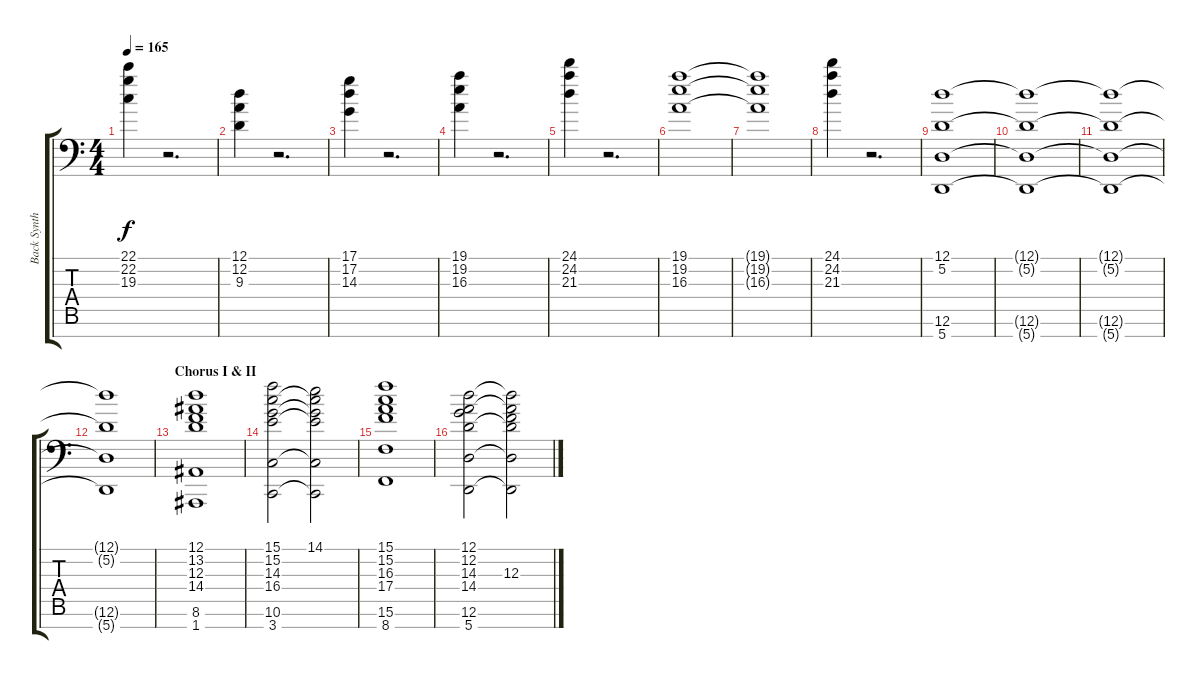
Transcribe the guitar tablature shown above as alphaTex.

\track ("Back Synth" "Back Synth") {instrument stringensemble1}
\staff {score tabs}
\tuning (D4 A3 F3 C3 G2 D2 A1) {hide}
\ts (4 4)
\tempo 165
\clef f4
\ks c
(22.1 22.2 19.3).4{dy f} r.2{d} |
(12.1 12.2 9.3).4 r.2{d} |
(17.1 17.2 14.3).4 r.2{d} |
(19.1 19.2 16.3).4 r.2{d} |
(24.1 24.2 21.3).4 r.2{d} |
(19.1 19.2 16.3).1 |
(19.1{t} 19.2{t} 16.3{t}).1 |
(24.1 24.2 21.3).4 r.2{d} |
(12.1 5.2 12.6 5.7).1 |
(12.1{t} 5.2{t} 12.6{t} 5.7{t}).1 |
(12.1{t} 5.2{t} 12.6{t} 5.7{t}).1 |
(12.1{t} 5.2{t} 12.6{t} 5.7{t}).1 |
\section ("" "Chorus I & II")
(12.1 13.2 12.3 14.4 8.6 1.7).1 |
(15.1 15.2 14.3 16.4 10.6 3.7).2 (14.1 15.2{t} 14.3{t} 16.4{t} 10.6{t} 3.7{t}).2 |
(15.1 15.2 16.3 17.4 15.6 8.7).1 |
(12.1 12.2 14.3 14.4 12.6 5.7).2 (12.1{t} 12.2{t} 12.3 14.4{t} 12.6{t} 5.7{t}).2
